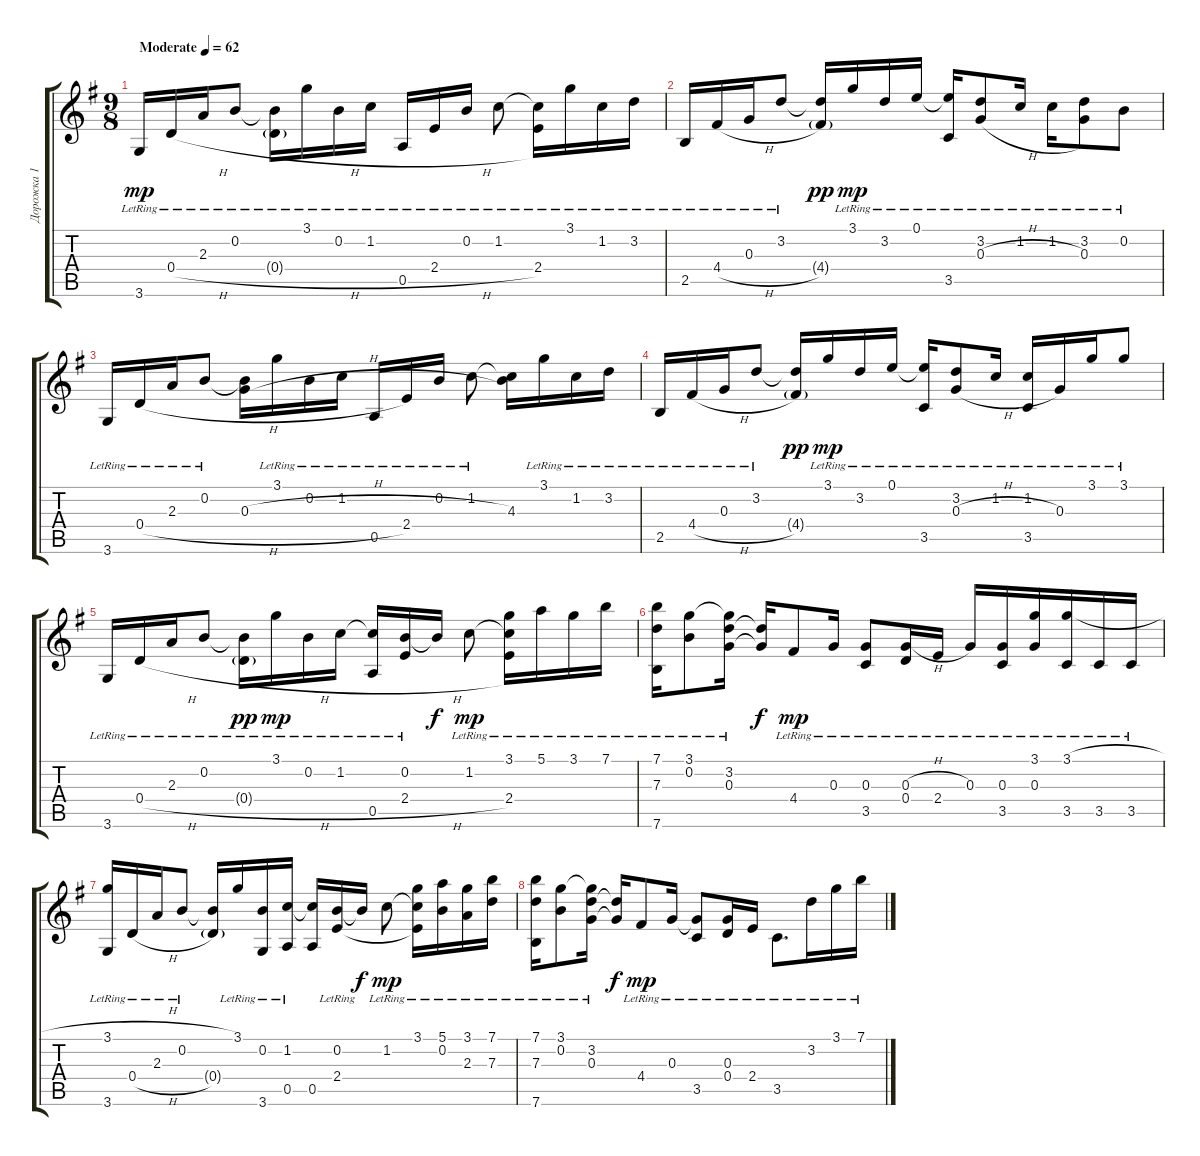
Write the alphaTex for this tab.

\track ("Дорожка 1" "Дорожка 1") {instrument acousticguitarsteel}
\staff {score tabs}
\tuning (E4 B3 G3 D3 A2 E2) {hide}
\ts (9 8)
\tempo (62 "Moderate")
\clef g2
\ks g
3.6{lr}.16{dy mp instrument acousticguitarsteel} 0.4{h lr}.16 2.3{lr}.16 0.2{lr}.8{beam split} (0.2{t} 0.4{h g lr}).16{beam merge} 3.1{lr}.16{beam merge} 0.2{lr}.16 1.2{lr}.16{beam split} 0.5{lr}.16 2.4{h lr}.16 0.2{lr}.16 1.2{lr}.8{beam split} (1.2{t} 2.4{lr}).16 3.1{lr}.16 1.2{lr}.16 3.2{lr}.16 |
2.5{lr}.16 4.4{h lr}.16 0.3{lr}.16 3.2{lr}.8{beam Up beam split} (3.2{t} 4.4{g}).16{dy pp beam Up beam merge} 3.1{lr}.16{dy mp beam Up beam merge} 3.2{lr}.16{beam Up beam merge} 0.1{lr}.16{beam split} (0.1{t} 3.5{lr}).16{beam Up beam merge} (3.2{lr} 0.3{h lr}).8{beam Up beam merge} 1.2{lr}.16{beam Up beam split} 1.2{lr}.16{beam merge} (3.2{lr} 0.3).8{beam merge} 0.2{lr}.8 |
3.6{lr}.16 0.4{h lr}.16 2.3{lr}.16 0.2{lr}.8{beam split} (0.2{t} 0.3{h}).16{beam merge} 3.1{lr}.16{beam merge} 0.2{lr}.16 1.2{lr}.16{beam split} 0.5{lr}.16 2.4{lr}.16 0.2{lr}.16 1.2{lr}.8{beam split} (1.2{t} 4.3).16 3.1{lr}.16 1.2{lr}.16 3.2{lr}.16 |
2.5{lr}.16 4.4{h lr}.16 0.3{lr}.16 3.2{lr}.8{beam Up beam split} (3.2{t} 4.4{g}).16{dy pp beam Up beam merge} 3.1{lr}.16{dy mp beam Up beam merge} 3.2{lr}.16{beam Up beam merge} 0.1{lr}.16{beam split} (0.1{t} 3.5{lr}).16{beam Up beam merge} (3.2{lr} 0.3{h lr}).8{beam Up beam merge} 1.2{lr}.16{beam Up beam split} (1.2{lr} 3.5).16{beam merge} 0.3{lr}.16 3.1{lr}.16 3.1{lr}.8 |
3.6{lr}.16 0.4{h lr}.16 2.3{lr}.16 0.2{lr}.8{beam split} (0.2{t} 0.4{h g lr}).16{dy pp beam merge} 3.1{lr}.16{dy mp beam merge} 0.2{lr}.16 1.2{lr}.16{beam split} (1.2{t} 0.5{lr}).16 (0.2{lr} 2.4{h lr}).16 0.2{t}.16{dy f} 1.2{lr}.8{dy mp beam split} (3.1{lr} 1.2{t} 2.4{lr}).16 5.1{lr}.16 3.1{lr}.16 7.1{lr}.16 |
(7.1{lr} 7.3 7.6).16 (3.1{lr} 0.2{lr}).8 (3.1{t} 3.2{lr} 0.3{lr}).16{beam split} (3.2{t} 0.3{t}).16{dy f} 4.4{lr}.8{dy mp beam merge} 0.3{lr}.16{beam split} (0.3{lr} 3.5{lr}).8 (0.3{h lr} 0.4{lr}).16 2.4{lr}.16 0.3{lr}.16 (0.3{lr} 3.5{lr}).16 (3.1{lr} 0.3{lr}).16 (3.1{h lr} 3.5{lr}).16 3.5{lr}.16 3.5{lr}.16 |
(3.1{h} 3.6{lr}).16 0.4{h lr}.16 2.3{lr}.16 0.2{lr}.8{beam split} (0.2{t} 0.4{g}).16{beam merge} 3.1{lr}.16{beam merge} (0.2{lr} 3.6).16 (1.2{lr} 0.5).16{beam split} (1.2{t} 0.5).16 (0.2{lr} 2.4{lr}).16 0.2{t}.16{dy f} 1.2{lr}.8{dy mp beam split} (3.1{lr} 1.2{t} 2.4{t}).16 (5.1{lr} 0.2).16 (3.1{lr} 2.3).16 (7.1{lr} 7.3).16 |
(7.1{lr} 7.3{lr} 7.6{lr}).16 (3.1{lr} 0.2{lr}).8 (3.1{t} 3.2{lr} 0.3{lr}).16{beam split} (3.2{t} 0.3{t}).16{dy f} 4.4{lr}.8{dy mp beam merge} 0.3{lr}.16{beam split} (0.3{t} 3.5{lr}).8 (0.3{lr} 0.4{lr}).16 2.4{lr}.16 3.5{lr}.8{d} 3.2{lr}.16 3.1{lr}.16 7.1{lr}.16
